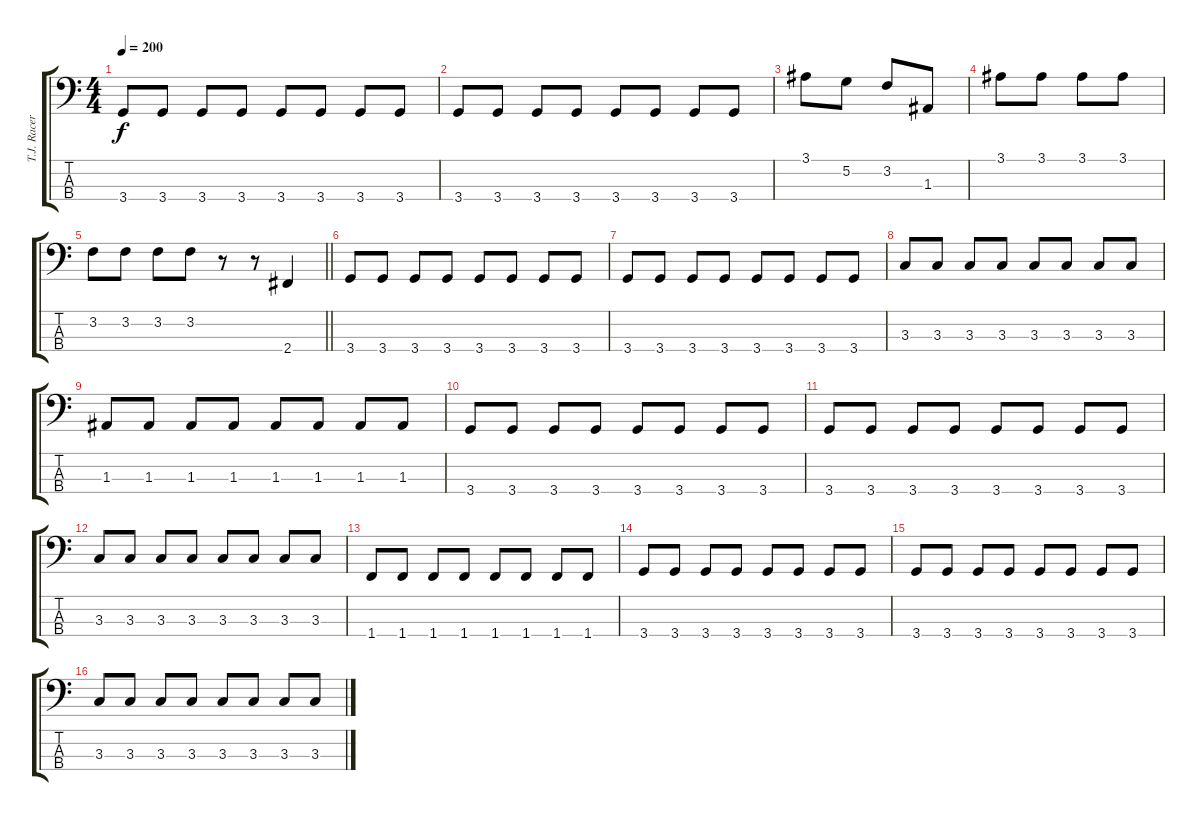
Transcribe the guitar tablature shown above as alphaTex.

\track ("T.J. Racer" "T.J. Racer") {instrument electricbasspick}
\staff {score tabs}
\tuning (G2 D2 A1 E1) {hide}
\ts (4 4)
\tempo 200
\clef f4
\ks c
3.4.8{dy f} 3.4.8 3.4.8 3.4.8 3.4.8 3.4.8 3.4.8 3.4.8 |
3.4.8 3.4.8 3.4.8 3.4.8 3.4.8 3.4.8 3.4.8 3.4.8 |
3.1.8 5.2.8 3.2.8 1.3.8 |
3.1.8 3.1.8 3.1.8 3.1.8 |
\barLineRight lightlight
3.2.8 3.2.8 3.2.8 3.2.8 r.8 r.8 2.4.4 |
3.4.8 3.4.8 3.4.8 3.4.8 3.4.8 3.4.8 3.4.8 3.4.8 |
3.4.8 3.4.8 3.4.8 3.4.8 3.4.8 3.4.8 3.4.8 3.4.8 |
3.3.8 3.3.8 3.3.8 3.3.8 3.3.8 3.3.8 3.3.8 3.3.8 |
1.3.8 1.3.8 1.3.8 1.3.8 1.3.8 1.3.8 1.3.8 1.3.8 |
3.4.8 3.4.8 3.4.8 3.4.8 3.4.8 3.4.8 3.4.8 3.4.8 |
3.4.8 3.4.8 3.4.8 3.4.8 3.4.8 3.4.8 3.4.8 3.4.8 |
3.3.8 3.3.8 3.3.8 3.3.8 3.3.8 3.3.8 3.3.8 3.3.8 |
1.4.8 1.4.8 1.4.8 1.4.8 1.4.8 1.4.8 1.4.8 1.4.8 |
3.4.8 3.4.8 3.4.8 3.4.8 3.4.8 3.4.8 3.4.8 3.4.8 |
3.4.8 3.4.8 3.4.8 3.4.8 3.4.8 3.4.8 3.4.8 3.4.8 |
3.3.8 3.3.8 3.3.8 3.3.8 3.3.8 3.3.8 3.3.8 3.3.8
